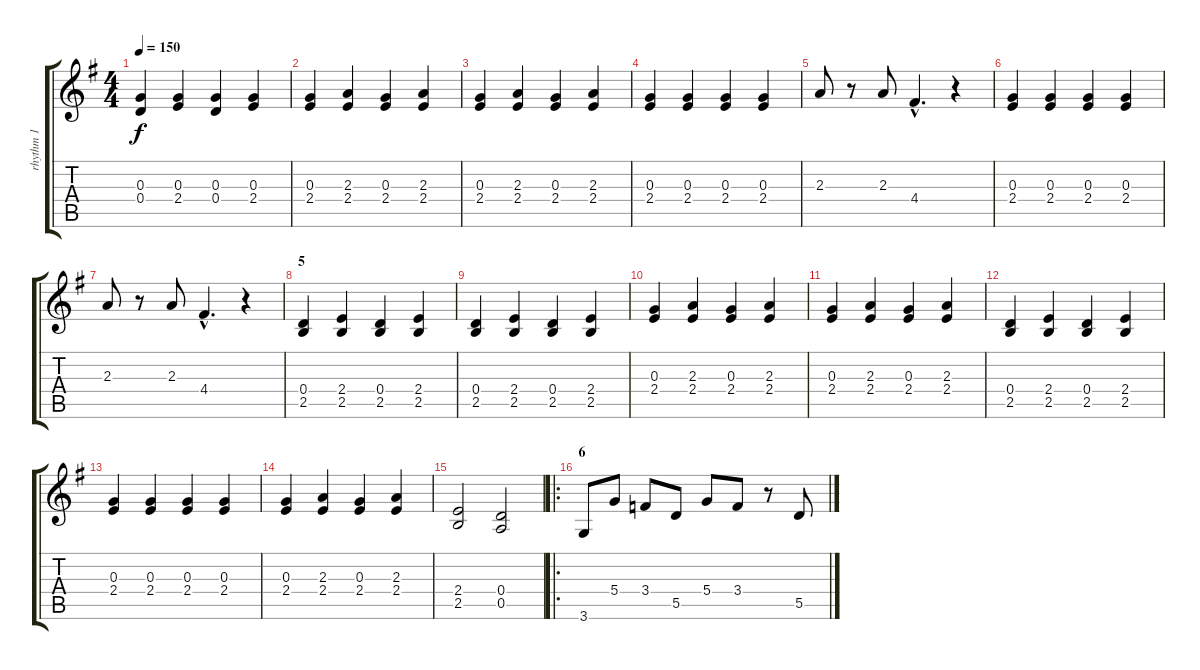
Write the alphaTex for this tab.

\track ("rhythm 1" "rhythm 1") {instrument acousticguitarnylon}
\staff {score tabs}
\tuning (E4 B3 G3 D3 A2 E2) {hide}
\ts (4 4)
\tempo 150
\clef g2
\ks g
(0.3 0.4).4{dy f} (0.3 2.4).4 (0.3 0.4).4 (0.3 2.4).4 |
(0.3 2.4).4 (2.3 2.4).4 (0.3 2.4).4 (2.3 2.4).4 |
(0.3 2.4).4 (2.3 2.4).4 (0.3 2.4).4 (2.3 2.4).4 |
(0.3 2.4).4 (0.3 2.4).4 (0.3 2.4).4 (0.3 2.4).4 |
2.3.8 r.8 2.3.8 4.4{hac}.4{d} r.4 |
(0.3 2.4).4 (0.3 2.4).4 (0.3 2.4).4 (0.3 2.4).4 |
2.3.8 r.8 2.3.8 4.4{hac}.4{d} r.4 |
\section ("" "5")
(0.4 2.5).4 (2.4 2.5).4 (0.4 2.5).4 (2.4 2.5).4 |
(0.4 2.5).4 (2.4 2.5).4 (0.4 2.5).4 (2.4 2.5).4 |
(0.3 2.4).4 (2.3 2.4).4 (0.3 2.4).4 (2.3 2.4).4 |
(0.3 2.4).4 (2.3 2.4).4 (0.3 2.4).4 (2.3 2.4).4 |
(0.4 2.5).4 (2.4 2.5).4 (0.4 2.5).4 (2.4 2.5).4 |
(0.3 2.4).4 (0.3 2.4).4 (0.3 2.4).4 (0.3 2.4).4 |
(0.3 2.4).4 (2.3 2.4).4 (0.3 2.4).4 (2.3 2.4).4 |
(2.4 2.5).2 (0.4 0.5).2 |
\ro
\section ("" "6")
3.6.8 5.4.8 3.4.8 5.5.8 5.4.8 3.4.8 r.8 5.5.8
